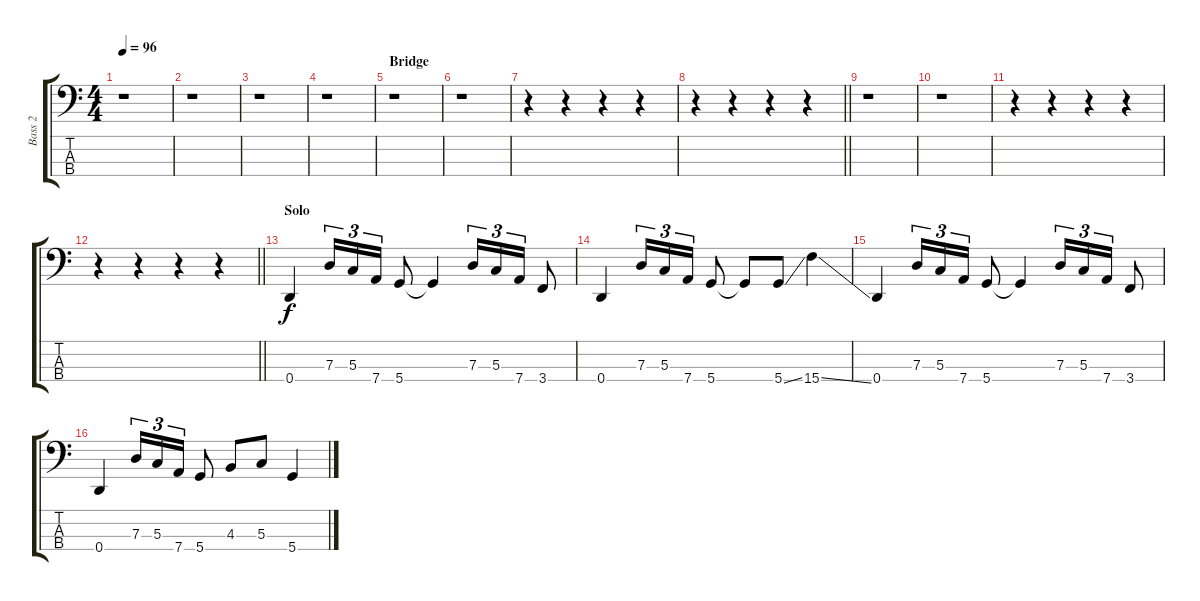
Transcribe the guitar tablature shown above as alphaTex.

\track ("Bass 2" "Bass 2") {instrument electricbassfinger}
\staff {score tabs}
\tuning (F2 C2 G1 D1) {hide}
\ts (4 4)
\tempo 96
\clef f4
\ks c
r.1{dy f} |
r.1 |
r.1 |
r.1 |
\section ("" "Bridge")
r.1 |
r.1 |
r.4 r.4 r.4 r.4 |
\barLineRight lightlight
r.4 r.4 r.4 r.4 |
r.1 |
r.1 |
r.4 r.4 r.4 r.4 |
\barLineRight lightlight
r.4 r.4 r.4 r.4 |
\section ("" "Solo")
0.4.4 7.3.16{tu (3 2)} 5.3.16{tu (3 2)} 7.4.16{tu (3 2)} 5.4.8 5.4{t}.4 7.3.16{tu (3 2)} 5.3.16{tu (3 2)} 7.4.16{tu (3 2)} 3.4.8 |
0.4.4 7.3.16{tu (3 2)} 5.3.16{tu (3 2)} 7.4.16{tu (3 2)} 5.4.8 5.4{t}.8 5.4{ss}.8 15.4{ss}.4 |
0.4.4 7.3.16{tu (3 2)} 5.3.16{tu (3 2)} 7.4.16{tu (3 2)} 5.4.8 5.4{t}.4 7.3.16{tu (3 2)} 5.3.16{tu (3 2)} 7.4.16{tu (3 2)} 3.4.8 |
0.4.4 7.3.16{tu (3 2)} 5.3.16{tu (3 2)} 7.4.16{tu (3 2)} 5.4.8 4.3.8 5.3.8 5.4.4
